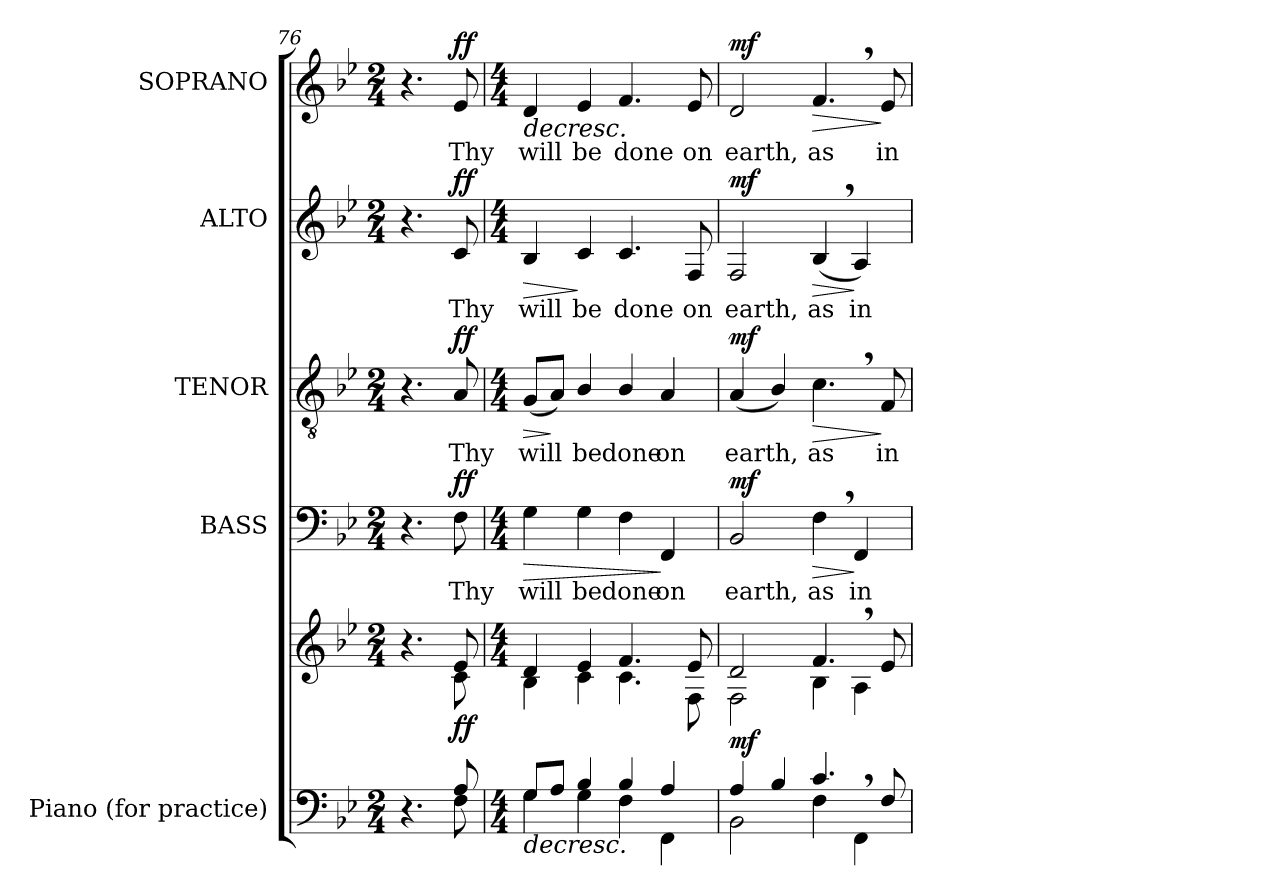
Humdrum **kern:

**kern	**kern	**dynam	**kern	**text	**dynam	**kern	**text	**dynam	**kern	**text	**dynam	**kern	**text	**dynam
*part5	*part5	*part5	*part4	*part4	*part4	*part3	*part3	*part3	*part2	*part2	*part2	*part1	*part1	*part1
*staff6	*staff5	*staff5/6	*staff4	*staff4	*staff4	*staff3	*staff3	*staff3	*staff2	*staff2	*staff2	*staff1	*staff1	*staff1
*I"Piano      (for practice)	*	*	*I"BASS	*	*	*I"TENOR	*	*	*I"ALTO	*	*	*I"SOPRANO	*	*
*I'Pno.	*	*	*I'B.	*	*	*I'T.	*	*	*I'A.	*	*	*I'S.	*	*
*clefF4	*clefG2	*	*clefF4	*	*	*clefGv2	*	*	*clefG2	*	*	*clefG2	*	*
*	*	*	*	*	*	*ITrd7c12	*	*	*	*	*	*	*	*
*k[b-e-]	*k[b-e-]	*	*k[b-e-]	*	*	*k[b-e-]	*	*	*k[b-e-]	*	*	*k[b-e-]	*	*
*B-:	*B-:	*	*B-:	*	*	*B-:	*	*	*B-:	*	*	*B-:	*	*
*M2/4	*M2/4	*	*M2/4	*	*	*M2/4	*	*	*M2/4	*	*	*M2/4	*	*
=76	=76	=76	=76	=76	=76	=76	=76	=76	=76	=76	=76	=76	=76	=76
*^	*^	*	*	*	*	*	*	*	*	*	*	*	*	*
4.r	4.ryy	4.r	4.ryy	.	4.r	.	.	4.r	.	.	4.r	.	.	4.r	.	.
!	!	!	!	!	!	!LO:LY:b:color=#000000	!	!	!	!	!	!	!	!	!	!
!	!	!	!	!	!	!	!	!	!LO:LY:b:color=#000000	!	!	!	!	!	!	!
!	!	!	!	!	!	!	!	!	!	!	!	!LO:LY:b:color=#000000	!	!	!	!
!	!	!	!	!	!	!	!	!	!	!	!	!	!	!	!LO:LY:b:color=#000000	!
8Ai/	8Fi\	8e-i/	8ci\	ff	8Fi\	Thy	ff	8AAi/	Thy	ff	8ci/	Thy	ff	8e-i/	Thy	ff
!!LO:LB:g=z
=77	=77	=77	=77	=77	=77	=77	=77	=77	=77	=77	=77	=77	=77	=77	=77	=77
*M4/4	*	*M4/4	*	*	*M4/4	*	*	*M4/4	*	*	*M4/4	*	*	*M4/4	*	*
!	!	!	!	!LO:HP:b=2	!	!	!	!	!	!	!	!	!	!	!	!
!	!	!	!	!	!	!LO:LY:b:color=#000000	!LO:HP:b	!	!	!	!	!	!	!	!	!
!	!	!	!	!	!	!	!	!	!LO:LY:b:color=#000000	!LO:HP:b	!	!	!	!	!	!
!	!	!	!	!	!	!	!	!	!	!	!	!LO:LY:b:color=#000000	!LO:HP:b	!	!	!
!	!	!	!	!	!	!	!	!	!	!	!	!	!	!	!LO:LY:b:color=#000000	!LO:HP:b
8Gi/L	4Gi\	4di/	4B-i\	>	4Gi\	will	>	(8GGi/L	will	>	4B-i/	will	>	4di/	will	>
8Ai/J	.	.	.	.	.	.	.	8AAi/J)	.	]	.	.	.	.	.	.
!	!	!	!	!	!	!LO:LY:b:color=#000000	!	!	!	!	!	!	!	!	!	!
!	!	!	!	!	!	!	!	!	!LO:LY:b:color=#000000	!	!	!	!	!	!	!
!	!	!	!	!	!	!	!	!	!	!	!	!LO:LY:b:color=#000000	!	!	!	!
!	!	!	!	!	!	!	!	!	!	!	!	!	!	!	!LO:LY:b:color=#000000	!
4B-i/	4Gi\	4e-i/	4ci\	.	4Gi\	be	.	4BB-i/	be	.	4ci/	be	]	4e-i/	be	.
!	!	!	!	!	!	!LO:LY:b:color=#000000	!	!	!	!	!	!	!	!	!	!
!	!	!	!	!	!	!	!	!	!LO:LY:b:color=#000000	!	!	!	!	!	!	!
!	!	!	!	!	!	!	!	!	!	!	!	!LO:LY:b:color=#000000	!	!	!	!
!	!	!	!	!	!	!	!	!	!	!	!	!	!	!	!LO:LY:b:color=#000000	!
4B-i/	4Fi\	4.fi/	4.ci\	.	4Fi\	done	.	4BB-i/	done	.	4.ci/	done	.	4.fi/	done	.
!	!	!	!	!	!	!LO:LY:b:color=#000000	!	!	!	!	!	!	!	!	!	!
!	!	!	!	!	!	!	!	!	!LO:LY:b:color=#000000	!	!	!	!	!	!	!
4Ai/	4FFi\	.	.	.	4FFi/	on	]	4AAi/	on	.	.	.	.	.	.	.
!	!	!	!	!	!	!	!	!	!	!	!	!LO:LY:b:color=#000000	!	!	!	!
!	!	!	!	!	!	!	!	!	!	!	!	!	!	!	!LO:LY:b:color=#000000	!
.	.	8e-i/	8Fi\	.	.	.	.	.	.	.	8Fi/	on	.	8e-i/	on	.
=78	=78	=78	=78	=78	=78	=78	=78	=78	=78	=78	=78	=78	=78	=78	=78	=78
!	!	!	!	!	!	!LO:LY:b:color=#000000	!	!	!	!	!	!	!	!	!	!
!	!	!	!	!	!	!	!	!	!LO:LY:b:color=#000000	!	!	!	!	!	!	!
!	!	!	!	!	!	!	!	!	!	!	!	!LO:LY:b:color=#000000	!	!	!	!
!	!	!	!	!	!	!	!	!	!	!	!	!	!	!	!LO:LY:b:color=#000000	!
4Ai/	2BB-i\	2di/	2Fi\	mf	2BB-i/	earth,	mf	(4AAi/	earth,	mf	2Fi/	earth,	mf	2di/	earth,	mf
4B-i/	.	.	.	.	.	.	.	4BB-i/)	.	.	.	.	.	.	.	.
!	!	!	!	!	!	!LO:LY:b:color=#000000	!LO:HP:b	!	!	!	!	!	!	!	!	!
!	!	!	!	!	!	!	!	!	!LO:LY:b:color=#000000	!LO:HP:b	!	!	!	!	!	!
!	!	!	!	!	!	!	!	!	!	!	!	!LO:LY:b:color=#000000	!LO:HP:b	!	!	!
!	!	!	!	!	!	!	!	!	!	!	!	!	!	!	!LO:LY:b:color=#000000	!LO:HP:n=1:b
4.c,i/	4Fi\	4.f,i/	4B-i\	.	4F,i\	as	>	4.C,i\	as	>	(4B-,i/	as	>	4.f,i/	as	] >
!	!	!	!	!	!	!LO:LY:b:color=#000000	!	!	!	!	!	!	!	!	!	!
!	!	!	!	!	!	!	!	!	!	!	!	!LO:LY:b:color=#000000	!	!	!	!
.	4FFi\	.	4Ai\	.	4FFi/	in	]	.	.	.	4Ai/)	in	]	.	.	.
!	!	!	!	!	!	!	!	!	!LO:LY:b:color=#000000	!	!	!	!	!	!	!
!	!	!	!	!	!	!	!	!	!	!	!	!	!	!	!LO:LY:b:color=#000000	!
8Fi/	.	8e-i/	.	.	.	.	.	8FFi/	in	]	.	.	.	8e-i/	in	]
*v	*v	*	*	*	*	*	*	*	*	*	*	*	*	*	*	*
*	*v	*v	*	*	*	*	*	*	*	*	*	*	*	*	*
.	.	]	.	.	.	.	.	.	.	.	.	.	.	.
=	=	=	=	=	=	=	=	=	=	=	=	=	=	=
*-	*-	*-	*-	*-	*-	*-	*-	*-	*-	*-	*-	*-	*-	*-
